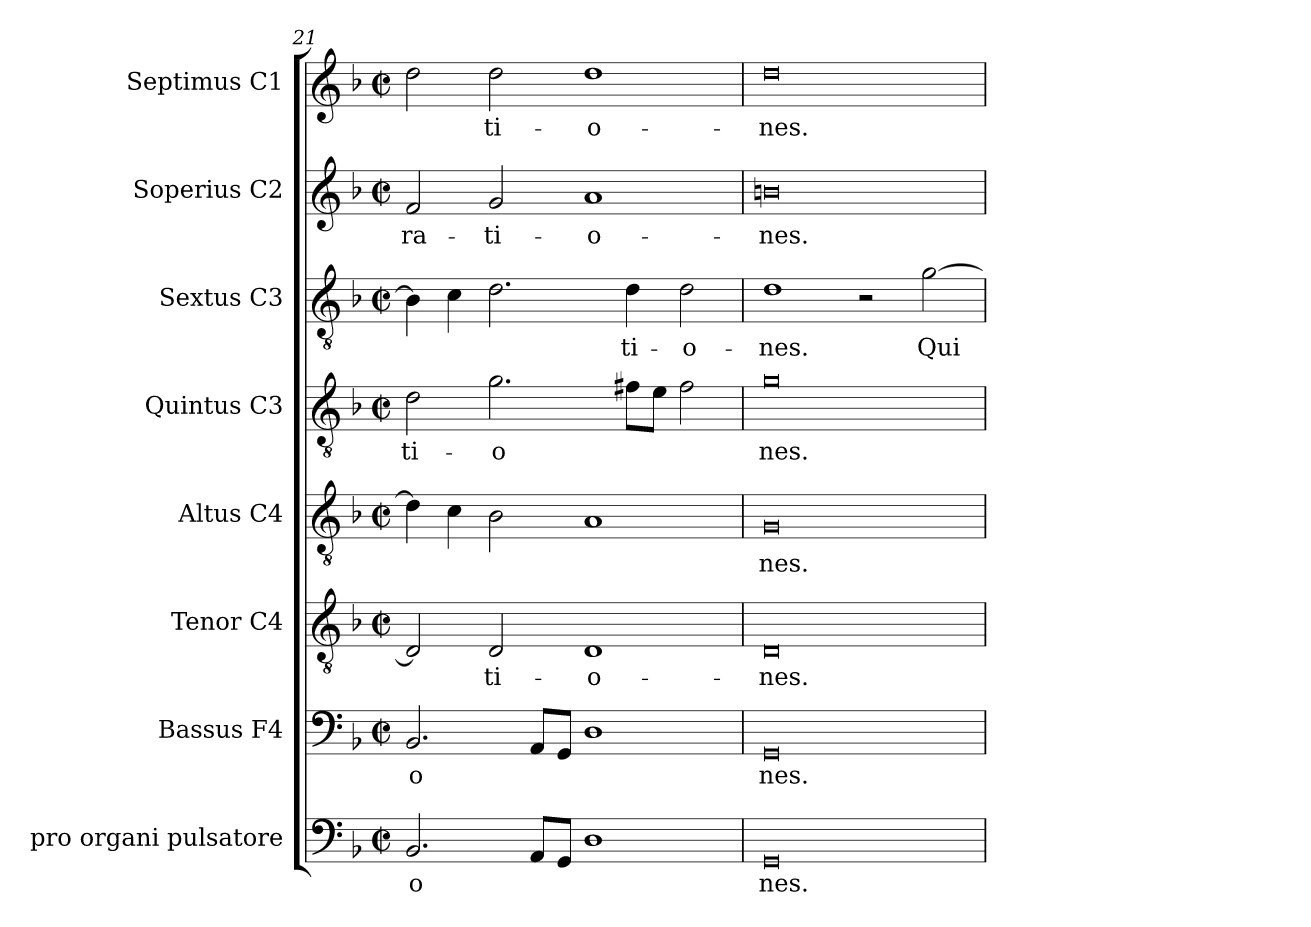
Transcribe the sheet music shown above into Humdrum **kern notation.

**kern	**text	**kern	**text	**kern	**text	**kern	**text	**kern	**text	**kern	**text	**kern	**text	**kern	**text
*part8	*part8	*part7	*part7	*part6	*part6	*part5	*part5	*part4	*part4	*part3	*part3	*part2	*part2	*part1	*part1
*staff8	*staff8	*staff7	*staff7	*staff6	*staff6	*staff5	*staff5	*staff4	*staff4	*staff3	*staff3	*staff2	*staff2	*staff1	*staff1
*I"pro organi  pulsatore	*	*I"Bassus  F4	*	*I"Tenor  C4	*	*I"Altus  C4	*	*I"Quintus  C3	*	*I"Sextus  C3	*	*I"Soperius  C2	*	*I"Septimus  C1	*
*clefF4	*	*clefF4	*	*clefGv2	*	*clefGv2	*	*clefGv2	*	*clefGv2	*	*clefG2	*	*clefG2	*
*k[b-]	*	*k[b-]	*	*k[b-]	*	*k[b-]	*	*k[b-]	*	*k[b-]	*	*k[b-]	*	*k[b-]	*
*F:	*	*F:	*	*F:	*	*F:	*	*F:	*	*F:	*	*F:	*	*F:	*
*M2/2	*	*M2/2	*	*M2/2	*	*M2/2	*	*M2/2	*	*M2/2	*	*M2/2	*	*M2/2	*
*met(c|)	*	*met(c|)	*	*met(c|)	*	*met(c|)	*	*met(c|)	*	*met(c|)	*	*met(c|)	*	*met(c|)	*
=21	=21	=21	=21	=21	=21	=21	=21	=21	=21	=21	=21	=21	=21	=21	=21
!	!LO:LY:a:cj	!	!LO:LY:b:cj	!	!LO:LY:b:cj	!	!LO:LY:b:cj	!	!LO:LY:b:cj	!	!LO:LY:b:cj	!	!LO:LY:b:cj	!	!LO:LY:b:cj
2.BB-/	-o-	2.BB-/	-o-	2D/]	--	4d\]	--	2d\	-ti-	4B-\]	--	2f/	-ra-	2dd\	--
!	!	!	!	!	!	!	!LO:LY:b:cj	!	!	!	!LO:LY:b:cj	!	!	!	!
.	.	.	.	.	.	4c\	--	.	.	4c\	--	.	.	.	.
!	!	!	!	!	!LO:LY:b:cj	!	!LO:LY:b:cj	!	!LO:LY:b:cj	!	!LO:LY:b:cj	!	!LO:LY:b:cj	!	!LO:LY:b:cj
.	.	.	.	2D/	-ti-	2B-\	--	2.g\	-o-	2.d\	--	2g/	-ti-	2dd\	-ti-
!	!LO:LY:a:cj	!	!LO:LY:b:cj	!	!	!	!	!	!	!	!	!	!	!	!
8AA/L	--	8AA/L	--	.	.	.	.	.	.	.	.	.	.	.	.
!	!LO:LY:a:cj	!	!LO:LY:b:cj	!	!	!	!	!	!	!	!	!	!	!	!
8GG/J	--	8GG/J	--	.	.	.	.	.	.	.	.	.	.	.	.
!	!LO:LY:a:cj	!	!LO:LY:b:cj	!	!LO:LY:b:cj	!	!LO:LY:b:cj	!	!	!	!	!	!LO:LY:b:cj	!	!LO:LY:b:cj
1D	--	1D	--	1D	-o-	1A	--	.	.	.	.	1a	-o-	1dd	-o-
!	!	!	!	!	!	!	!	!	!LO:LY:b:cj	!	!LO:LY:b:cj	!	!	!	!
.	.	.	.	.	.	.	.	8f#X\L	--	4d\	-ti-	.	.	.	.
!	!	!	!	!	!	!	!	!	!LO:LY:b:cj	!	!	!	!	!	!
.	.	.	.	.	.	.	.	8e\J	--	.	.	.	.	.	.
!	!	!	!	!	!	!	!	!	!LO:LY:b:cj	!	!LO:LY:b:cj	!	!	!	!
.	.	.	.	.	.	.	.	2f#\	--	2d\	-o-	.	.	.	.
!!LO:PB:g=z
=22	=22	=22	=22	=22	=22	=22	=22	=22	=22	=22	=22	=22	=22	=22	=22
!	!LO:LY:a:cj	!	!LO:LY:b:cj	!	!LO:LY:b:cj	!	!LO:LY:b:cj	!	!LO:LY:b:cj	!	!LO:LY:b:cj	!	!LO:LY:b:cj	!	!LO:LY:b:cj
0GG	-nes.	0GG	-nes.	0D	-nes.	0G	-nes.	0g	-nes.	1d	-nes.	0bn	-nes.	0dd	-nes.
.	.	.	.	.	.	.	.	.	.	2r	.	.	.	.	.
!	!	!	!	!	!	!	!	!	!	!	!LO:LY:b:cj	!	!	!	!
.	.	.	.	.	.	.	.	.	.	[>2g\	Qui-	.	.	.	.
=	=	=	=	=	=	=	=	=	=	=	=	=	=	=	=
*-	*-	*-	*-	*-	*-	*-	*-	*-	*-	*-	*-	*-	*-	*-	*-
